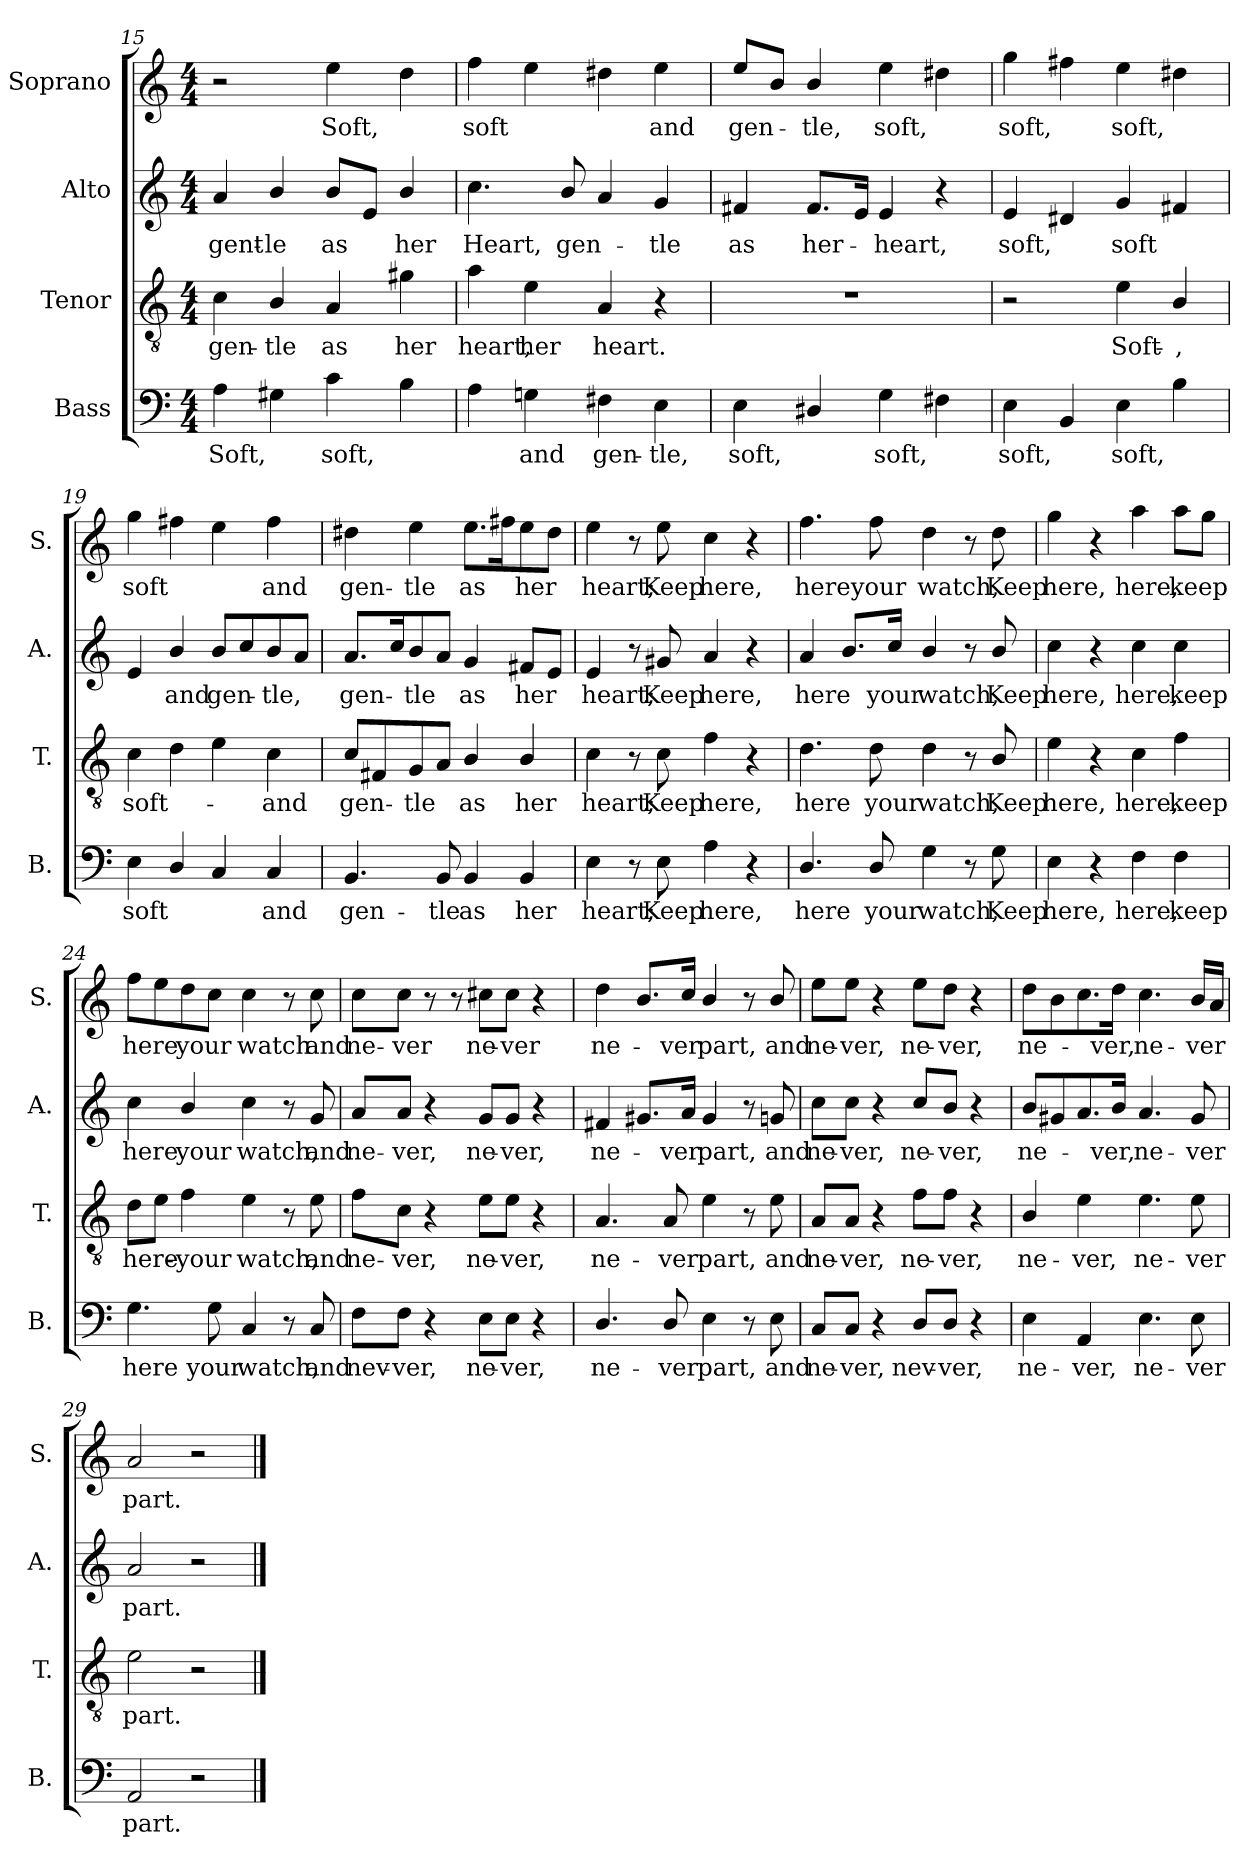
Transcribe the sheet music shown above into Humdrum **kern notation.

**kern	**text	**kern	**text	**kern	**text	**kern	**text
*part4	*part4	*part3	*part3	*part2	*part2	*part1	*part1
*staff4	*staff4	*staff3	*staff3	*staff2	*staff2	*staff1	*staff1
*I"Bass	*	*I"Tenor	*	*I"Alto	*	*I"Soprano	*
*I'B.	*	*I'T.	*	*I'A.	*	*I'S.	*
*clefF4	*	*clefGv2	*	*clefG2	*	*clefG2	*
*ITrd1c2	*	*ITrd1c2	*	*ITrd1c2	*	*ITrd1c2	*
*k[b-e-]	*	*k[b-e-]	*	*k[b-e-]	*	*k[b-e-]	*
*B-:	*	*B-:	*	*B-:	*	*B-:	*
*M4/4	*	*M4/4	*	*M4/4	*	*M4/4	*
=15	=15	=15	=15	=15	=15	=15	=15
4G\	Soft,	4B-\	gen-	4g/	gent-	2r	.
4F#X\	.	4A/	-tle	4a/	-le	.	.
4B-\	soft,	4G/	as	8a/L	as	4dd\	Soft,
.	.	.	.	8d/J	.	.	.
4A\	.	4f#X\	her	4a/	her	4cc\	.
=16	=16	=16	=16	=16	=16	=16	=16
4G\	.	4g\	heart,	4.b-\	Heart,	4ee-\	soft
4Fn\	and	4d\	her	.	.	4dd\	.
.	.	.	.	8a/	gen-	.	.
4En\	gen-	4G/	heart.	4g/	.	4cc#X\	.
4D\	-tle,	4r	.	4f/	-tle	4dd\	-and
!!LO:LB:g=z
=17	=17	=17	=17	=17	=17	=17	=17
4D\	soft,	1r	.	4en/	as	8dd/L	gen-
.	.	.	.	.	.	8a/J	.
4C#X/	.	.	.	8.e/L	her-	4a/	-tle,
.	.	.	.	16d/Jk	.	.	.
4F\	soft,	.	.	4d/	-heart,	4dd\	soft,
4En\	.	.	.	4r	.	4cc#X\	.
=18	=18	=18	=18	=18	=18	=18	=18
4D\	soft,	2r	.	4d/	soft,	4ff\	-soft,
4AA/	.	.	.	4c#X/	.	4een\	.
4D\	soft,	4d\	Soft-	4f/	soft	4dd\	-soft,
4A\	.	4A/	-,	4en/	.	4cc#X\	.
=19	=19	=19	=19	=19	=19	=19	=19
4D\	soft	4B-\	soft-	4d/	.	4ff\	soft
4C/	.	4c\	.	4a/	-and	4een\	.
4BB-/	.	4d\	.	8a/L	gen-	4dd\	.
.	.	.	.	8b-/	.	.	.
4BB-/	and	4B-\	-and	8a/	-tle,	4ee\	-and
.	.	.	.	8g/J	.	.	.
=20	=20	=20	=20	=20	=20	=20	=20
4.AA/	gen-	8B-/L	gen-	8.g/L	gen-	4cc#X\	gen-
.	.	8En/	.	.	.	.	.
.	.	.	.	16b-/K	.	.	.
.	.	8F/	-tle	8a/	-tle	4dd\	-tle
8AA/	-tle	8G/J	.	8g/J	.	.	.
4AA/	as	4A/	as	4f/	-as	8.dd\L	as
.	.	.	.	.	.	16een\K	.
4AA/	her	4A/	her	8en/L	her	8dd\	her
.	.	.	.	8d/J	.	8cc#\J	.
!!LO:LB:g=z
=21	=21	=21	=21	=21	=21	=21	=21
4D\	heart;	4B-\	heart;	4d/	-heart;	4dd\	heart;
8r	.	8r	.	8r	.	8r	.
8D\	Keep	8B-\	Keep	8f#X/	Keep	8dd\	Keep
4G\	here,	4e-\	here,	4g/	here,	4b-\	here,
4r	.	4r	.	4r	.	4r	.
=22	=22	=22	=22	=22	=22	=22	=22
4.C/	here	4.c\	here	4g/	here	4.ee-\	here
.	.	.	.	8.a/L	.	.	.
8C/	your	8c\	your	.	.	8ee-\	your
.	.	.	.	16b-/Jk	-your	.	.
4F\	watch,	4c\	watch,	4a/	watch,	4cc\	watch,
8r	.	8r	.	8r	.	8r	.
8F\	Keep	8A/	Keep	8a/	Keep	8cc\	Keep
=23	=23	=23	=23	=23	=23	=23	=23
4D\	here,	4d\	here,	4b-\	here,	4ff\	here,
4r	.	4r	.	4r	.	4r	.
4E-\	here,	4B-\	here,	4b-\	here,	4gg\	here,
4E-\	keep	4e-\	keep	4b-\	keep	8gg\L	keep
.	.	.	.	.	.	8ff\J	.
!!LO:LB:g=z
=24	=24	=24	=24	=24	=24	=24	=24
4.F\	here	8c\L	here-	4b-\	here	8ee-\L	here
.	.	8d\J	.	.	.	8dd\	.
.	.	4e-\	-your	4a/	your	8cc\	your
8F\	your	.	.	.	.	8b-\J	.
4BB-/	watch,	4d\	watch,	4b-\	watch,	4b-\	watch
8r	.	8r	.	8r	.	8r	.
8BB-/	and	8d\	and	8f/	and	8b-\	and
=25	=25	=25	=25	=25	=25	=25	=25
8E-\L	nev-	8e-\L	ne-	8g/L	ne-	8b-\L	ne-
8E-\J	-ver,	8B-\J	-ver,	8g/J	-ver,	8b-\J	-ver
4r	.	4r	.	4r	.	8r	.
.	.	.	.	.	.	8r	.
8D\L	ne-	8d\L	ne-	8f/L	ne-	8bn\L	ne-
8D\J	-ver,	8d\J	-ver,	8f/J	-ver,	8b\J	-ver
4r	.	4r	.	4r	.	4r	.
=26	=26	=26	=26	=26	=26	=26	=26
4.C/	ne-	4.G/	ne-	4en/	ne-	4cc\	ne-
.	.	.	.	8.f#X/L	.	8.a/L	.
8C/	-ver	8G/	-ver	.	.	.	.
.	.	.	.	16g/Jk	-ver	16b-/Jk	-ver
4D\	part,	4d\	part,	4f#/	part,	4a/	part,
8r	.	8r	.	8r	.	8r	.
8D\	and	8d\	and	8fn/	and	8a/	and
=27	=27	=27	=27	=27	=27	=27	=27
8BB-/L	ne-	8G/L	ne-	8b-\L	ne-	8dd\L	ne-
8BB-/J	-ver,	8G/J	-ver,	8b-\J	-ver,	8dd\J	-ver,
4r	.	4r	.	4r	.	4r	.
8C/L	nev-	8e-\L	ne-	8b-/L	ne-	8dd\L	ne-
8C/J	-ver,	8e-\J	-ver,	8a/J	-ver,	8cc\J	-ver,
4r	.	4r	.	4r	.	4r	.
!!LO:PB:g=z
=28	=28	=28	=28	=28	=28	=28	=28
4D\	ne-	4A/	ne-	8a/L	ne-	8cc\L	ne-
.	.	.	.	8f#X/	.	8a\	.
4GG/	-ver,	4d\	-ver,	8.g/	.	8.b-\	.
.	.	.	.	16a/Jk	-ver,	16cc\Jk	-ver,
4.D\	ne-	4.d\	ne-	4.g/	ne-	4.b-\	ne-
8D\	-ver	8d\	-ver	8f#/	-ver	16a/LL	-ver
.	.	.	.	.	.	16g/JJ	.
=29	=29	=29	=29	=29	=29	=29	=29
2GG/	part.	2d\	part.	2g/	part.	2g/	-part.
2r	.	2r	.	2r	.	2r	.
==	==	==	==	==	==	==	==
*-	*-	*-	*-	*-	*-	*-	*-
